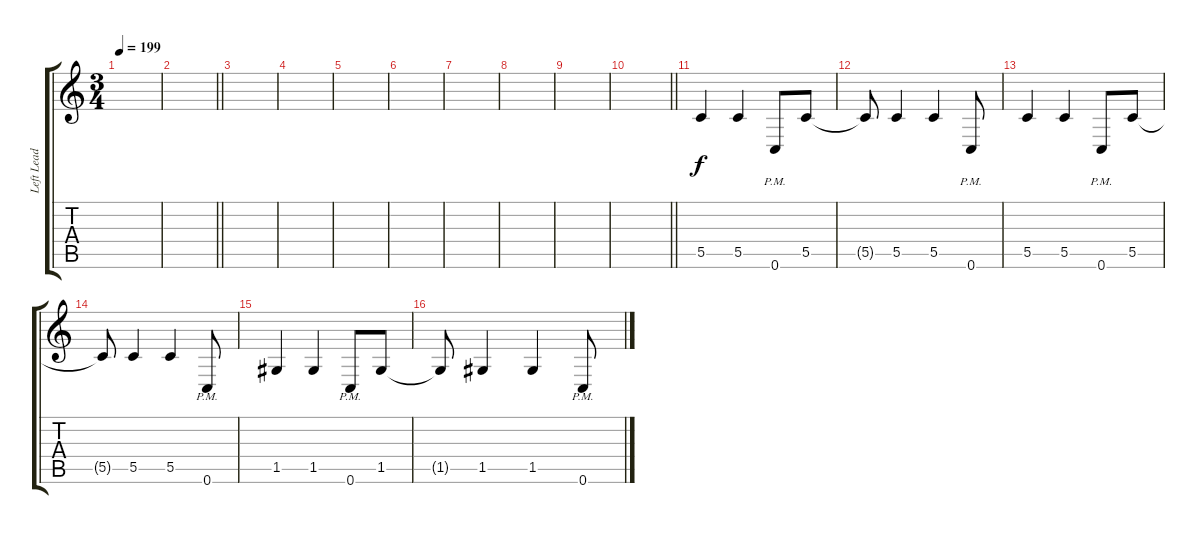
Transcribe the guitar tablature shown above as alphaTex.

\track ("Left Lead 1" "Left Lead ") {instrument distortionguitar}
\staff {score tabs}
\tuning (D4 A3 F3 C3 G2 C2) {hide}
\ts (3 4)
\tempo 199
\clef g2
\ks c
|
\barLineRight lightlight
|
\section ("" "")
|
|
|
|
|
|
|
\barLineRight lightlight
|
\section ("" "")
5.5.4 5.5.4 0.6{pm}.8 5.5.8 |
5.5{t}.8 5.5.4 5.5.4 0.6{pm}.8 |
5.5.4 5.5.4 0.6{pm}.8 5.5.8 |
5.5{t}.8 5.5.4 5.5.4 0.6{pm}.8 |
1.5.4 1.5.4 0.6{pm}.8 1.5.8 |
1.5{t}.8 1.5.4 1.5.4 0.6{pm}.8
